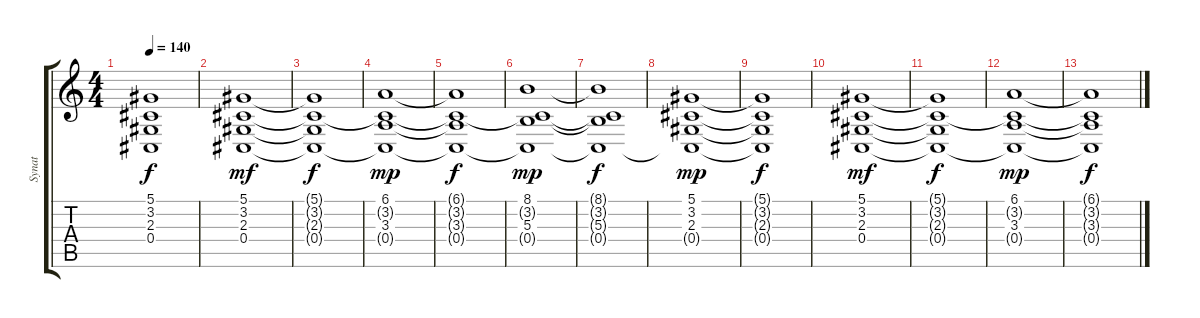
\track ("Synat" "Synat") {instrument stringensemble1}
\staff {score tabs}
\tuning (Eb4 Bb3 Gb3 Db3 Ab2 Db2) {hide}
\ts (4 4)
\tempo 140
\clef g2
\ks c
(5.1{t} 3.2{t} 2.3{t} 0.4{t}).1{dy f} |
(5.1 3.2 2.3 0.4).1{dy mf volume 4} |
(5.1{t} 3.2{t} 2.3{t} 0.4{t}).1{dy f} |
(6.1 3.2{t} 3.3 0.4{t}).1{dy mp} |
(6.1{t} 3.2{t} 3.3{t} 0.4{t}).1{dy f} |
(8.1 3.2{t} 5.3 0.4{t}).1{dy mp volume 3} |
(8.1{t} 3.2{t} 5.3{t} 0.4{t}).1{dy f} |
(5.1 3.2 2.3 0.4{t}).1{dy mp} |
(5.1{t} 3.2{t} 2.3{t} 0.4{t}).1{dy f} |
(5.1 3.2 2.3 0.4).1{dy mf volume 0} |
(5.1{t} 3.2{t} 2.3{t} 0.4{t}).1{dy f} |
(6.1 3.2{t} 3.3 0.4{t}).1{dy mp} |
(6.1{t} 3.2{t} 3.3{t} 0.4{t}).1{dy f}
